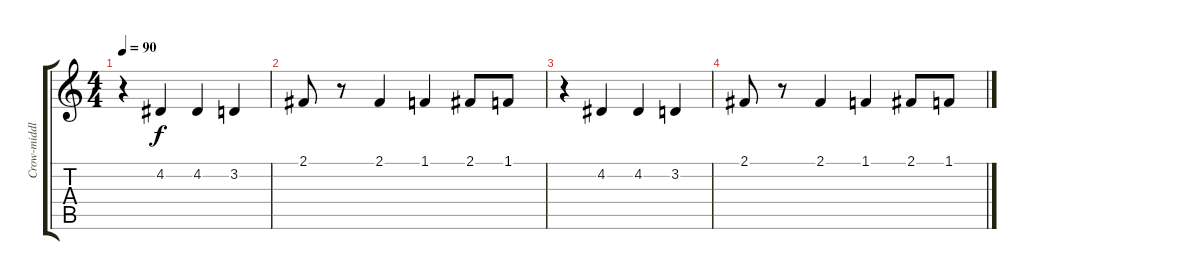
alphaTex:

\track ("Crow-middle strings" "Crow-middl") {instrument tremolostrings}
\staff {score tabs}
\tuning (E4 B3 G3 D3 A2 E2) {hide}
\ts (4 4)
\tempo 90
\clef g2
\ks c
r.4{dy f} 4.2.4 4.2.4 3.2.4 |
2.1.8 r.8 2.1.4 1.1.4 2.1.8 1.1.8 |
r.4 4.2.4 4.2.4 3.2.4 |
2.1.8 r.8 2.1.4 1.1.4 2.1.8 1.1.8
